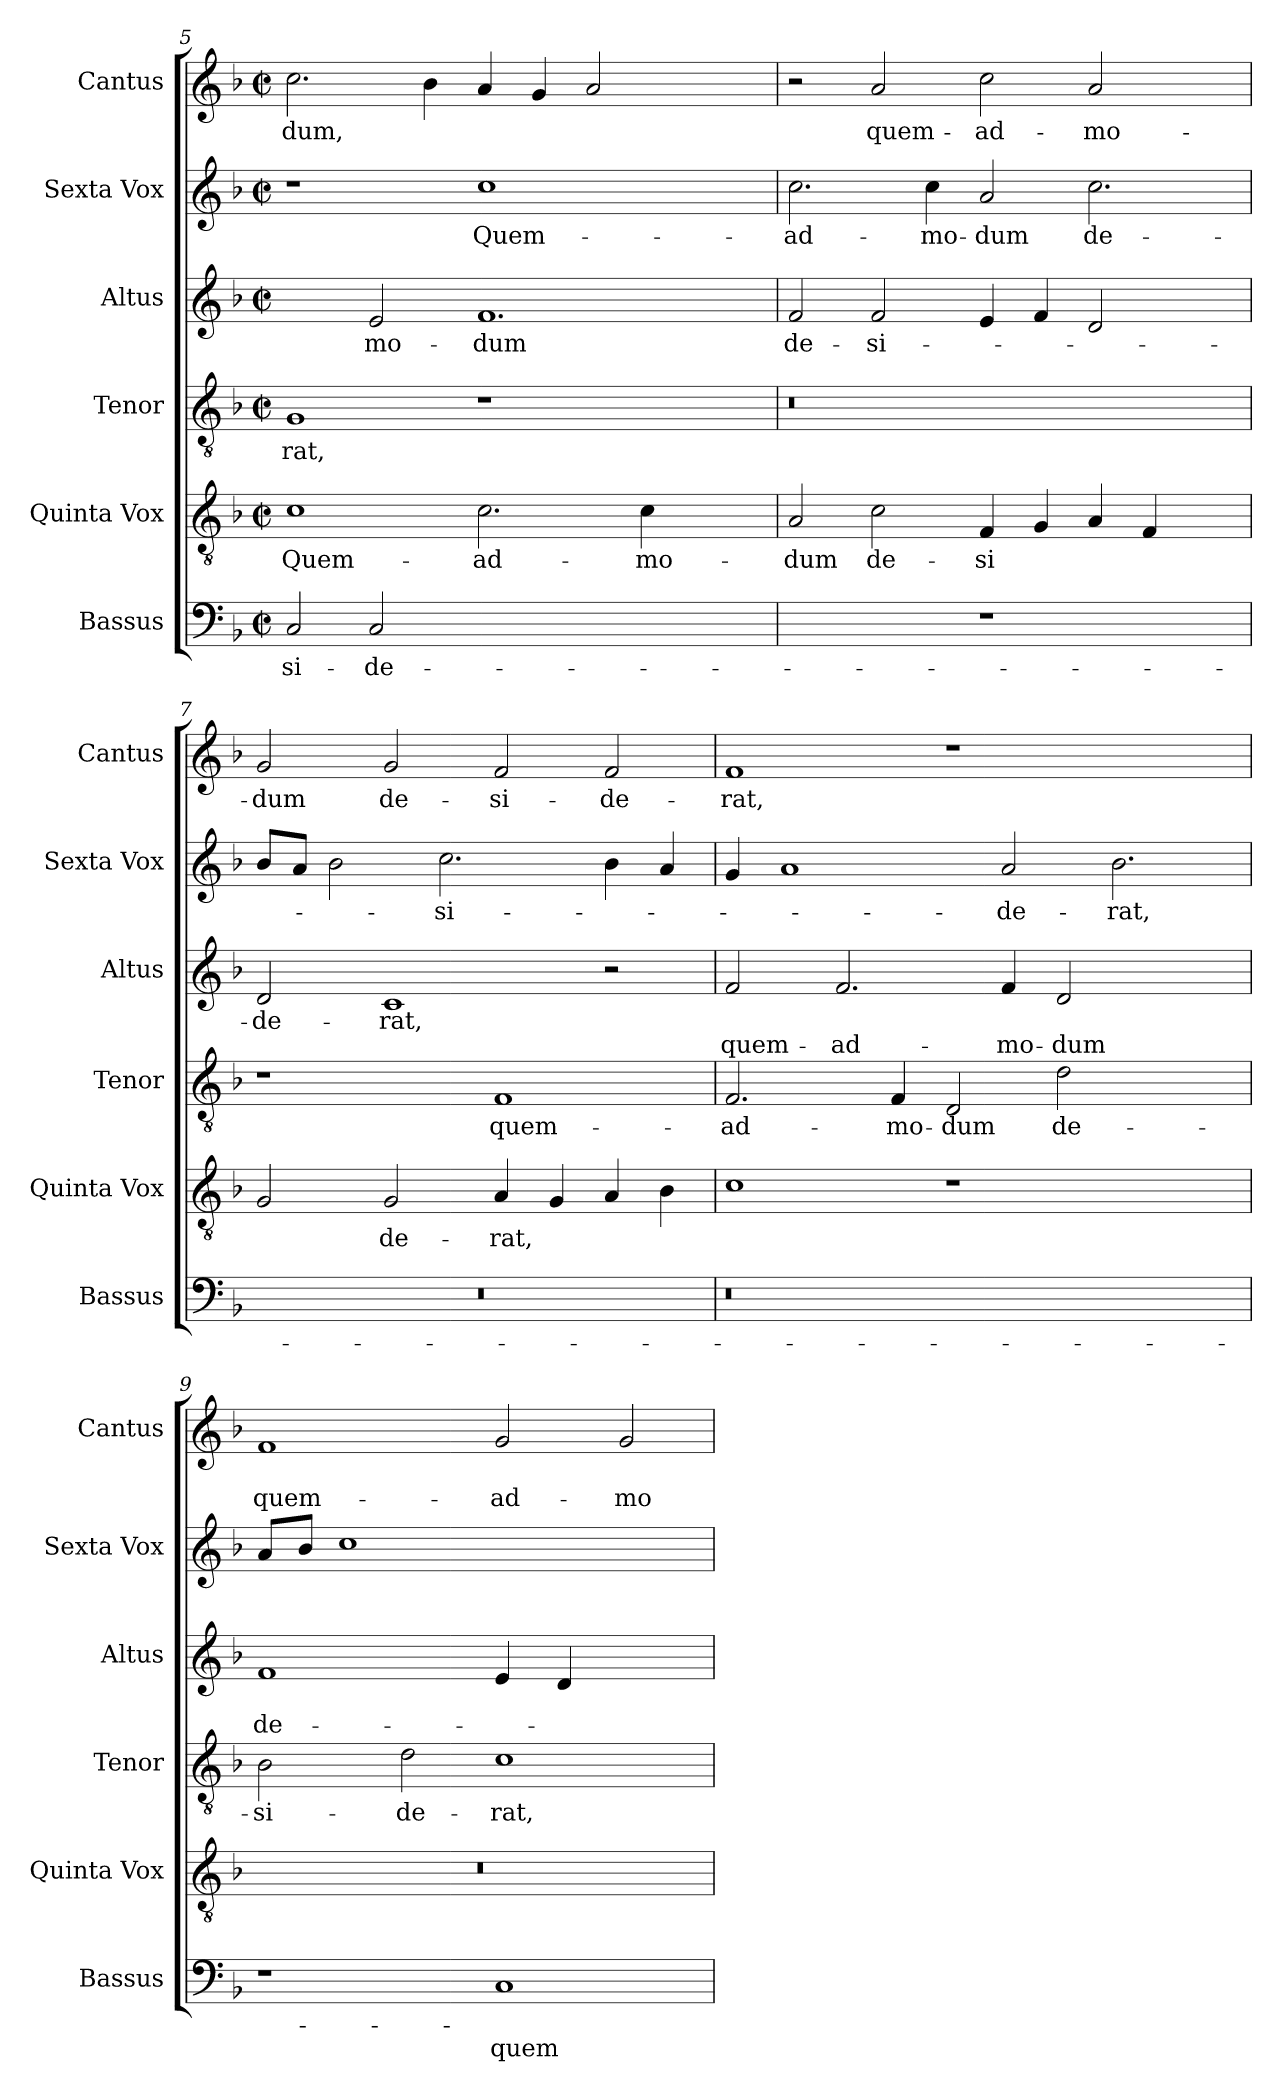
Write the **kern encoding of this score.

**kern	**text	**text	**kern	**text	**kern	**text	**kern	**text	**text	**kern	**text	**kern	**text	**text
*part6	*part6	*part6	*part5	*part5	*part4	*part4	*part3	*part3	*part3	*part2	*part2	*part1	*part1	*part1
*staff6	*staff6	*staff6	*staff5	*staff5	*staff4	*staff4	*staff3	*staff3	*staff3	*staff2	*staff2	*staff1	*staff1	*staff1
*I"Bassus	*	*	*I"Quinta Vox	*	*I"Tenor	*	*I"Altus	*	*	*I"Sexta Vox	*	*I"Cantus	*	*
*I'Bassus	*	*	*I'Quinta Vox	*	*I'Tenor	*	*I'Altus	*	*	*I'Sexta Vox	*	*I'Cantus	*	*
!!LO:LB:g=z
*clefF4	*	*	*clefGv2	*	*clefGv2	*	*clefG2	*	*	*clefG2	*	*clefG2	*	*
*k[b-]	*	*	*k[b-]	*	*k[b-]	*	*k[b-]	*	*	*k[b-]	*	*k[b-]	*	*
*F:	*	*	*F:	*	*F:	*	*F:	*	*	*F:	*	*F:	*	*
*M4/2	*	*	*M4/2	*	*M4/2	*	*M4/2	*	*	*M4/2	*	*M4/2	*	*
*met(c|)	*	*	*met(c|)	*	*met(c|)	*	*met(c|)	*	*	*met(c|)	*	*met(c|)	*	*
=5	=5	=5	=5	=5	=5	=5	=5	=5	=5	=5	=5	=5	=5	=5
!	!LO:LY:b	!	!	!LO:LY:b	!	!LO:LY:b	!	!	!	!	!	!	!LO:LY:b	!
2C	-si-	.	1c	Quem-	1G	-rat,	2fyy]	.	.	1r	.	2.cc	-dum,	.
!	!LO:LY:b	!	!	!	!	!	!	!LO:LY:b	!	!	!	!	!	!
2C	-de-	.	.	.	.	.	2e	-mo-	.	.	.	.	.	.
.	.	.	.	.	.	.	.	.	.	.	.	4b-	.	.
!	!LO:LY:b	!	!	!LO:LY:b	!	!	!	!LO:LY:b	!	!	!LO:LY:b	!	!	!
[1Fyy	-rat,	.	2.c	-ad-	1r	.	1.f	-dum	.	1cc	Quem-	4a	.	.
.	.	.	.	.	.	.	.	.	.	.	.	4g	.	.
.	.	.	.	.	.	.	.	.	.	.	.	2a	.	.
!	!	!	!	!LO:LY:b	!	!	!	!	!	!	!	!	!	!
.	.	.	4c	-mo-	.	.	.	.	.	.	.	.	.	.
2ryy	.	.	2ryy	.	2ryy	.	.	.	.	2ryy	.	2ryy	.	.
=6	=6	=6	=6	=6	=6	=6	=6	=6	=6	=6	=6	=6	=6	=6
!	!	!	!	!LO:LY:b	!	!	!	!LO:LY:b	!	!	!LO:LY:b	!	!	!
2Fyy_	.	.	2A	-dum	0r	.	2f	de-	.	2.cc	-ad-	2r	.	.
!	!	!	!	!LO:LY:b	!	!	!	!LO:LY:b	!	!	!	!	!LO:LY:b	!
2Fyy]	.	.	2c	de-	.	.	2f	-si-	.	.	.	2a	quem-	.
!	!	!	!	!	!	!	!	!	!	!	!LO:LY:b	!	!	!
.	.	.	.	.	.	.	.	.	.	4cc	-mo-	.	.	.
!	!	!	!	!LO:LY:b	!	!	!	!	!	!	!LO:LY:b	!	!LO:LY:b	!
1r	.	.	4F	-si	.	.	4e	.	.	2a	-dum	2cc	-ad-	.
.	.	.	4G	.	.	.	4f	.	.	.	.	.	.	.
!	!	!	!	!	!	!	!	!	!	!	!LO:LY:b	!	!LO:LY:b	!
.	.	.	4A	.	.	.	2d	.	.	2.cc	de-	2a	-mo-	.
.	.	.	4F	.	.	.	.	.	.	.	.	.	.	.
4ryy	.	.	4ryy	.	4ryy	.	4ryy	.	.	.	.	4ryy	.	.
=7	=7	=7	=7	=7	=7	=7	=7	=7	=7	=7	=7	=7	=7	=7
!	!	!	!	!	!	!	!	!LO:LY:b	!	!	!	!	!LO:LY:b	!
0r	.	.	2G	.	1r	.	2d	-de-	.	8b-L	.	2g	-dum	.
.	.	.	.	.	.	.	.	.	.	8aJ	.	.	.	.
.	.	.	.	.	.	.	.	.	.	2b-	.	.	.	.
!	!	!	!	!LO:LY:b	!	!	!	!LO:LY:b	!	!	!	!	!LO:LY:b	!
.	.	.	2G	de-	.	.	1c	-rat,	.	.	.	2g	de-	.
!	!	!	!	!	!	!	!	!	!	!	!LO:LY:b	!	!	!
.	.	.	.	.	.	.	.	.	.	2.cc	-si-	.	.	.
!	!	!	!	!LO:LY:b	!	!LO:LY:b	!	!	!	!	!	!	!LO:LY:b	!
.	.	.	4A	-rat,	1F	quem-	.	.	.	.	.	2f	-si-	.
.	.	.	4G	.	.	.	.	.	.	.	.	.	.	.
!	!	!	!	!	!	!	!	!	!	!	!	!	!LO:LY:b	!
.	.	.	4A	.	.	.	2r	.	.	4b-	.	2f	-de-	.
.	.	.	4B-	.	.	.	.	.	.	4a	.	.	.	.
=8	=8	=8	=8	=8	=8	=8	=8	=8	=8	=8	=8	=8	=8	=8
!	!	!	!	!	!	!LO:LY:b	!	!	!LO:LY:b	!	!	!	!LO:LY:b	!
0r	.	.	1c	.	2.F	-ad-	2f	.	quem-	4g	.	1f	-rat,	.
.	.	.	.	.	.	.	.	.	.	1a	.	.	.	.
!	!	!	!	!	!	!	!	!	!LO:LY:b	!	!	!	!	!
.	.	.	.	.	.	.	2.f	.	-ad-	.	.	.	.	.
!	!	!	!	!	!	!LO:LY:b	!	!	!	!	!	!	!	!
.	.	.	.	.	4F	-mo-	.	.	.	.	.	.	.	.
!	!	!	!	!	!	!LO:LY:b	!	!	!	!	!	!	!	!
.	.	.	1r	.	2D	-dum	.	.	.	.	.	1r	.	.
!	!	!	!	!	!	!	!	!	!LO:LY:b	!	!LO:LY:b	!	!	!
.	.	.	.	.	.	.	4f	.	-mo-	2a	-de-	.	.	.
!	!	!	!	!	!	!LO:LY:b	!	!	!LO:LY:b	!	!	!	!	!
.	.	.	.	.	2d	de-	2d	.	-dum	.	.	.	.	.
!	!	!	!	!	!	!	!	!	!	!	!LO:LY:b	!	!	!
.	.	.	.	.	.	.	.	.	.	2.b-	-rat,	.	.	.
2ryy	.	.	2ryy	.	2ryy	.	2ryy	.	.	.	.	2ryy	.	.
=9	=9	=9	=9	=9	=9	=9	=9	=9	=9	=9	=9	=9	=9	=9
!	!	!	!	!	!	!LO:LY:b	!	!	!LO:LY:b	!	!	!	!	!LO:LY:b
1r	.	.	0r	.	2B-	-si-	1f	.	de-	8aL	.	1f	.	quem-
.	.	.	.	.	.	.	.	.	.	8b-J	.	.	.	.
.	.	.	.	.	.	.	.	.	.	1cc	.	.	.	.
!	!	!	!	!	!	!LO:LY:b	!	!	!	!	!	!	!	!
.	.	.	.	.	2d	-de-	.	.	.	.	.	.	.	.
!	!	!LO:LY:b	!	!	!	!LO:LY:b	!	!	!	!	!	!	!	!LO:LY:b
1C	.	quem-	.	.	1c	-rat,	4e	.	.	.	.	2g	.	-ad-
.	.	.	.	.	.	.	4d	.	.	2.ryy	.	.	.	.
!	!	!	!	!	!	!	!	!	!	!	!	!	!	!LO:LY:b
.	.	.	.	.	.	.	2ryy	.	.	.	.	2g	.	-mo-
=	=	=	=	=	=	=	=	=	=	=	=	=	=	=
*-	*-	*-	*-	*-	*-	*-	*-	*-	*-	*-	*-	*-	*-	*-
